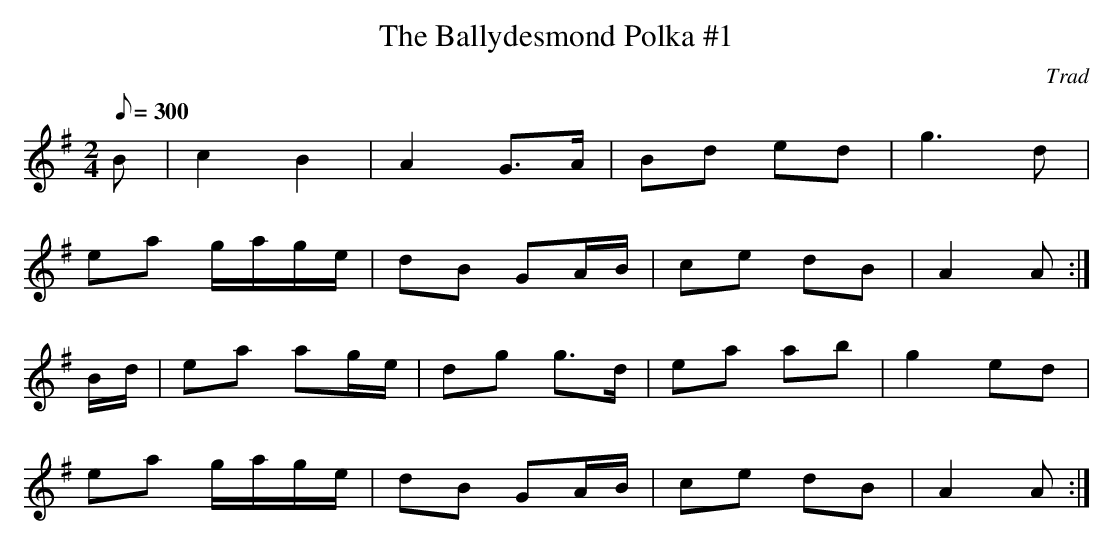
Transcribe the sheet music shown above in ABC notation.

X:1
T:The Ballydesmond Polka #1
M:2/4
L:1/8
Q:300
C:Trad
K:ADor
B|c2 B2|A2 G>A|Bd ed|g3 d|!
ea g/2a/2g/2e/2|dB GA/2B/2|ce dB|A2 A:|!
B/2d/2|ea ag/2e/2|dg g>d|ea ab|g2 ed|!
ea g/2a/2g/2e/2|dB GA/2B/2|ce dB|A2 A:|!
